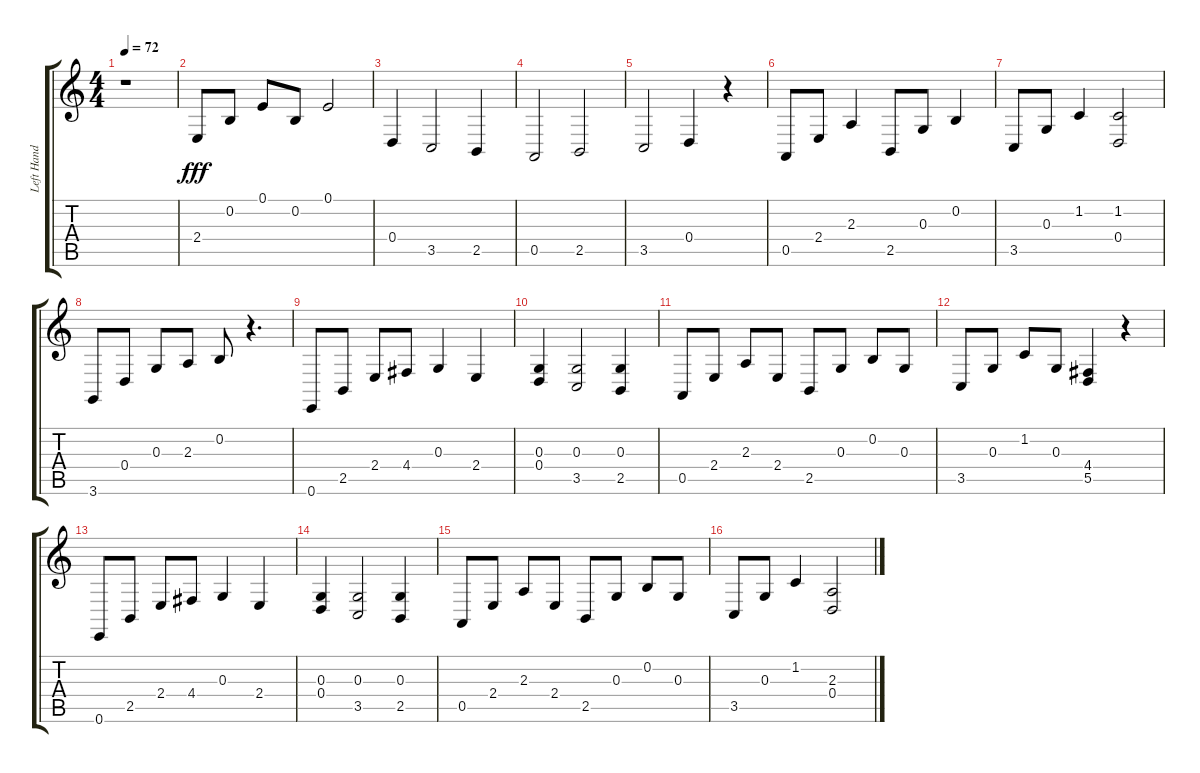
\track ("Left Hand" "Left Hand") {instrument brightacousticpiano}
\staff {score tabs}
\tuning (E4 B3 G3 D3 A2 E2) {hide}
\ts (4 4)
\tempo 72
\clef g2
\ks c
r.1{dy fff instrument brightacousticpiano} |
2.4.8 0.2.8 0.1.8 0.2.8 0.1.2 |
0.4.4 3.5.2 2.5.4 |
0.5.2 2.5.2 |
3.5.2 0.4.4 r.4 |
0.5.8 2.4.8 2.3.4 2.5.8 0.3.8 0.2.4 |
3.5.8 0.3.8 1.2.4 (1.2 0.4).2 |
3.6.8 0.4.8 0.3.8 2.3.8 0.2.8 r.4{d} |
0.6.8 2.5.8 2.4.8 4.4.8 0.3.4 2.4.4 |
(0.3 0.4).4 (0.3 3.5).2 (0.3 2.5).4 |
0.5.8 2.4.8 2.3.8 2.4.8 2.5.8 0.3.8 0.2.8 0.3.8 |
3.5.8 0.3.8 1.2.8 0.3.8 (4.4 5.5).4 r.4 |
0.6.8 2.5.8 2.4.8 4.4.8 0.3.4 2.4.4 |
(0.3 0.4).4 (0.3 3.5).2 (0.3 2.5).4 |
0.5.8 2.4.8 2.3.8 2.4.8 2.5.8 0.3.8 0.2.8 0.3.8 |
3.5.8 0.3.8 1.2.4 (2.3 0.4).2
